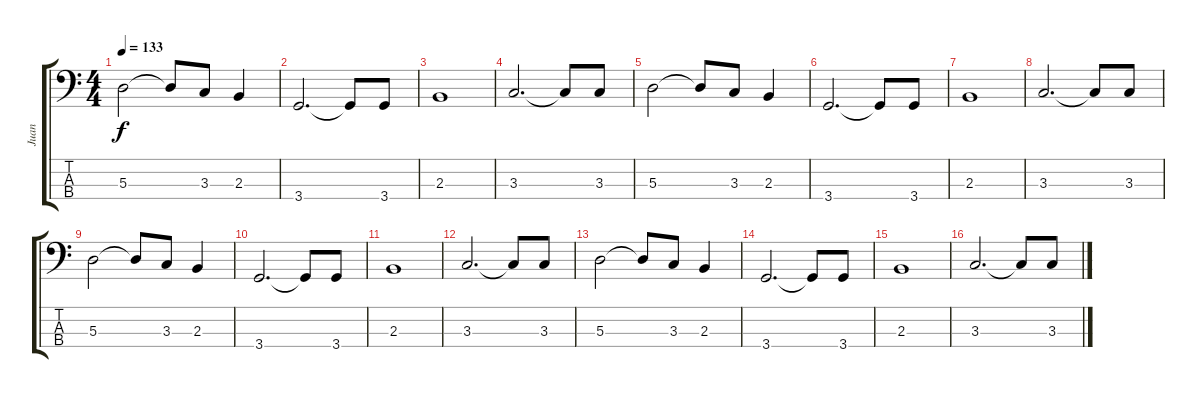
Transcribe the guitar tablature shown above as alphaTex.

\track ("Juan" "Juan") {instrument electricbassfinger}
\staff {score tabs}
\tuning (G2 D2 A1 E1) {hide}
\ts (4 4)
\tempo 133
\clef f4
\ks c
5.3.2{dy f} 5.3{t}.8 3.3.8 2.3.4 |
3.4.2{d} 3.4{t}.8 3.4.8 |
2.3.1 |
3.3.2{d} 3.3{t}.8 3.3.8 |
5.3.2 5.3{t}.8 3.3.8 2.3.4 |
3.4.2{d} 3.4{t}.8 3.4.8 |
2.3.1 |
3.3.2{d} 3.3{t}.8 3.3.8 |
5.3.2 5.3{t}.8 3.3.8 2.3.4 |
3.4.2{d} 3.4{t}.8 3.4.8 |
2.3.1 |
3.3.2{d} 3.3{t}.8 3.3.8 |
5.3.2 5.3{t}.8 3.3.8 2.3.4 |
3.4.2{d} 3.4{t}.8 3.4.8 |
2.3.1 |
3.3.2{d} 3.3{t}.8 3.3.8
